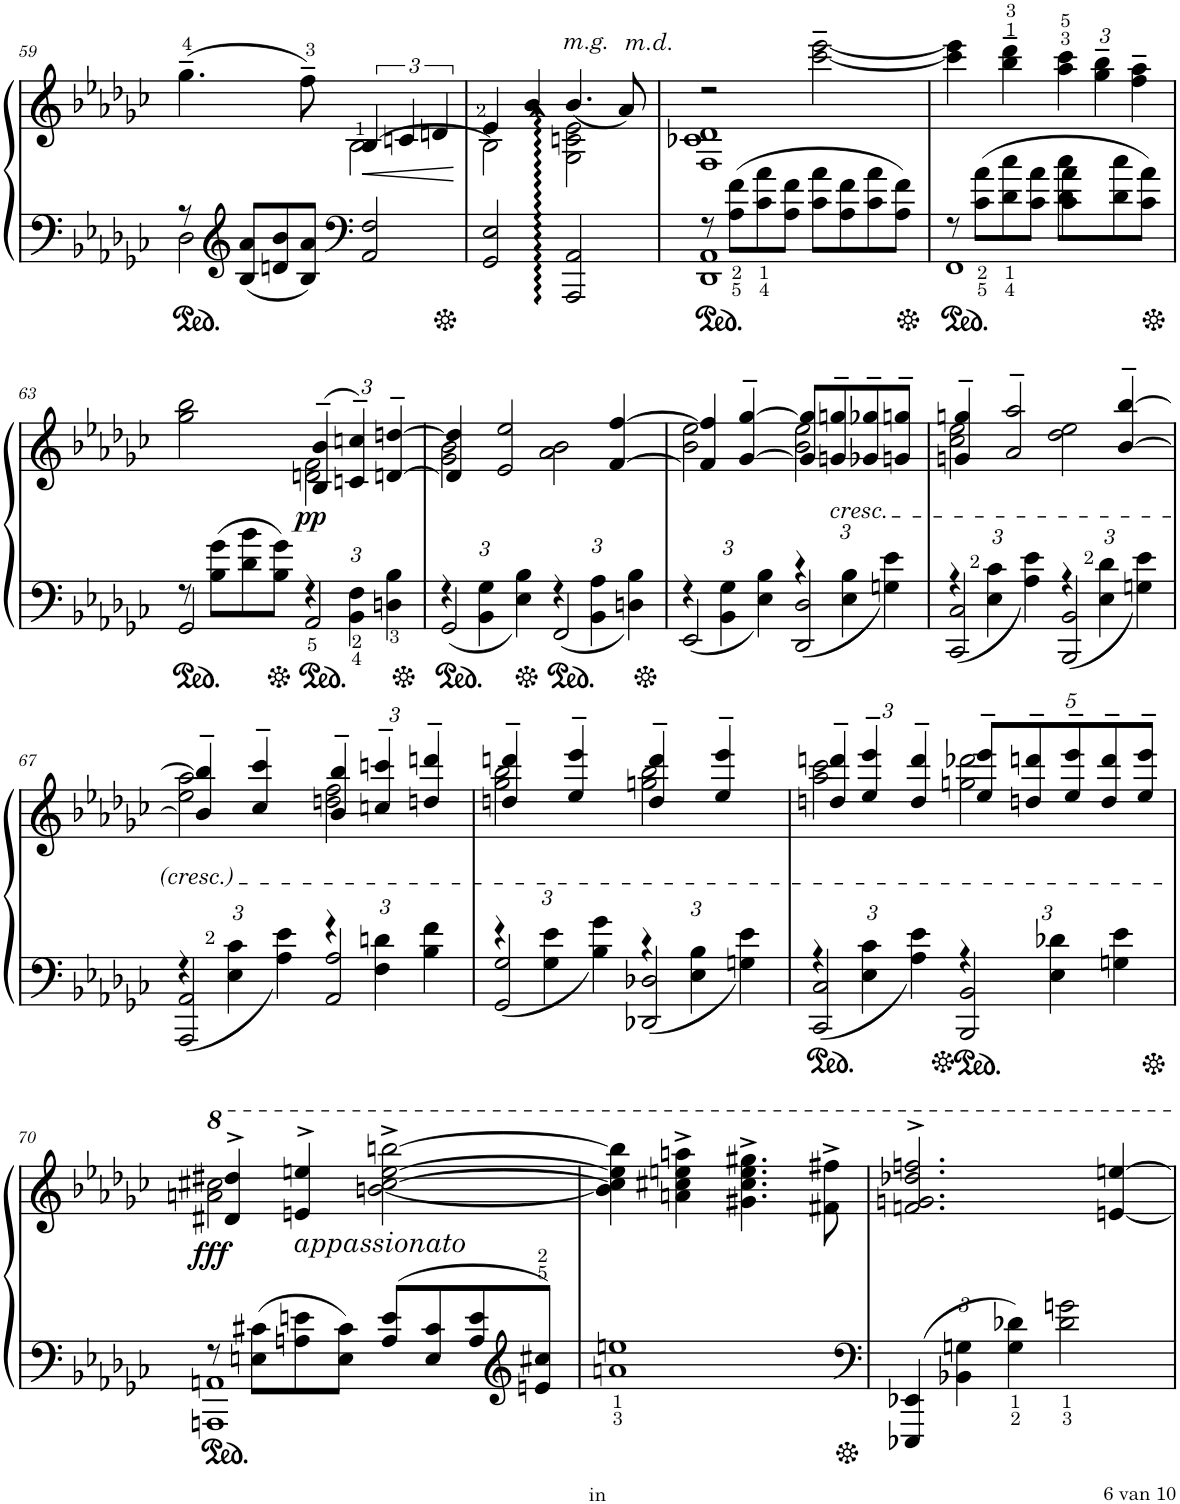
**kern	**kern	**dynam
*part1	*part1	*part1
*staff2	*staff1	*staff1/2
*I"Piano	*	*
*I'Pno.	*	*
!!LO:PB:g=z
*clefF4	*clefG2	*
*k[b-e-a-d-g-c-]	*k[b-e-a-d-g-c-]	*
*M4/4	*M4/4	*
*met(c)	*met(c)	*
=59	=59	=59
*^	*^	*
8r	2D-\	(4.gg-~\	2ryy	.
*clefG2	*	*	*	*
8B-/ 8a-/L	.	.	.	.
8dn/ 8b-/	.	.	.	.
8B-/ 8a-/J	.	8ff~\)	.	.
*clefF4	*	*	*	*
!	!	!	!	!LO:HP:b
2AA-/ 2F/	2ryy	[6B-/	2B-\	<
.	.	6cn/	.	.
.	.	6dn/	.	.
*v	*v	*	*	*
*	*v	*v	*
.	.	[
=60	=60	=60
*	*^	*
*	*	*^	*
2GG-/ 2E-/	4e-/	2B-\]	2ryy	.
.	4b-/	.	.	.
!	!LO:TX:a:i:t=m.g.	!	!	!
2AAA-/: 2AA-/:	2G-\ 2cn\ 2e-\	4.ryy	(>4.b-/	.
!	!	!LO:TX:a:i:t=m.d.	!	!
.	.	(8a-/	8ryy	.
*	*	*v	*v	*
=61	=61	=61	=61
*^	*	*	*
8r	1DD- 1AA-	2r	1F 1c-X 1d-	.
8A-\ 8f\L	.	.	.	.
8c-\ 8a-\	.	.	.	.
8A-\ 8f\J	.	.	.	.
8c-\ 8a-\L	.	[2ccc-\~> [2eee-\~>	.	.
8A-\ 8f\	.	.	.	.
8c-\ 8a-\	.	.	.	.
8A-\ 8f\J)	.	.	.	.
*	*	*v	*v	*
=62	=62	=62	=62
8r	1FF	4ccc-\] 4eee-\]	.
8c-\ 8a-\L	.	.	.
8d-\ 8cc-\	.	4bb-\~ 4ddd-\~	.
8c-\ 8a-\J	.	.	.
*	*	*Xbrackettup	*
8d-\ 8cc-\L	.	6aa-\ 6ccc-\	.
8c-\ 8a-\	.	.	.
.	.	6gg-\~ 6bb-\~	.
8d-\ 8cc-\	.	.	.
.	.	6ff\~ 6aa-\~	.
8c-\ 8a-\J	.	.	.
!!LO:LB:g=z
=63	=63	=63	=63
*	*	*^	*
8r	2GG-/	2gg-\ 2bb-\	2ryy	.
8B-\ 8g-\L	.	.	.	.
8d-\ 8b-\	.	.	.	.
8B-\ 8g-\J	.	.	.	.
*Xbrackettup	*	*	*	*
!	!	!	!	!LO:DY:b
6r	2AA-/	(6B-/~ 6b-/~	2dn\ 2f\	pp
6BB-\ 6F\	.	6cn/~ 6ccn/~)	.	.
6Dn\ 6B-\	.	[6dn/~ [6ddn/~	.	.
=64	=64	=64	=64	=64
6r	2GG-/	4d/] 4dd/]	2g-\ 2b-\	.
6BB-\ 6G-\	.	.	.	.
.	.	2e-/^ 2ee-/^	.	.
6E-\ 6B-\	.	.	.	.
6r	2FF/	.	2a-\ 2b-\	.
6BB-\ 6A-\	.	.	.	.
.	.	[4f/^ [4ff/^	.	.
6Dn\ 6B-\	.	.	.	.
=65	=65	=65	=65	=65
6r	2EE-/	4f/] 4ff/]	2b-\ 2ee-\	.
6BB-\ 6G-\	.	.	.	.
.	.	[4g-/~ [4gg-/~	.	.
6E-\ 6B-\	.	.	.	.
6r	2DD-/ 2D-/	8g-/] 8gg-/]L	2b-\ 2ee-\	.
!	!	!LO:TX:b:i:t=cresc.	!	!
.	.	8gn/~ 8ggn/~	.	.
6E-\ 6B-\	.	.	.	.
.	.	8g-X/~ 8gg-X/~	.	.
6Gn\ 6e-\	.	.	.	.
.	.	8gn/~ 8ggn/~J	.	.
=66	=66	=66	=66	=66
6r	2CC-/ 2C-/	4gn/~ 4ggn/~	2cc-\ 2ee-\	.
6E-\ 6c-\	.	.	.	.
.	.	2a-/~ 2aa-/~	.	.
6A-\ 6e-\	.	.	.	.
6r	2BBB-/ 2BB-/	.	2dd-\ 2ee-\	.
6E-\ 6d-\	.	.	.	.
.	.	[4b-/~ [4bb-/~	.	.
6Gn\ 6e-\	.	.	.	.
!!LO:LB:g=z	!!
=67	=67	=67	=67	=67
6r	2AAA-/ 2AA-/	4b-/]~ 4bb-/]~	2ee-\ 2aa-\	.
6E-\ 6c-\	.	.	.	.
.	.	4cc-/~ 4ccc-/~	.	.
6A-\ 6e-\	.	.	.	.
6r	2AA-/ 2A-/	6b-/~ 6bb-/~	2ddn\ 2ff\	.
6F\ 6dn\	.	6ccn/~ 6cccn/~	.	.
6B-\ 6f\	.	6ddn/~ 6dddn/~	.	.
=68	=68	=68	=68	=68
6r	2GG-/ 2G-/	4ddn/~ 4dddn/~	2gg-\ 2bb-\	.
6G-\ 6e-\	.	.	.	.
.	.	4ee-/~ 4eee-/~	.	.
6B-\ 6g-\	.	.	.	.
6r	2DD-X/ 2D-X/	4dd/~ 4ddd/~	2ggn\ 2bb-\	.
6E-\ 6B-\	.	.	.	.
.	.	4ee-/~ 4eee-/~	.	.
6Gn\ 6e-\	.	.	.	.
=69	=69	=69	=69	=69
6r	2CC-/ 2C-/	6ddn/~ 6dddn/~	2aa-\ 2ccc-\	.
6E-\ 6c-\	.	6ee-/~ 6eee-/~	.	.
6A-\ 6e-\	.	6dd/~ 6ddd/~	.	.
6r	2BBB-/ 2BB-/	10ee-/~ 10eee-/~L	2ggn\ 2ddd-X\	.
.	.	10ddn/~ 10dddn/~	.	.
6E-\ 6d-X\	.	.	.	.
.	.	10ee-/~ 10eee-/~	.	.
.	.	10dd/~ 10ddd/~	.	.
6Gn\ 6e-\	.	.	.	.
.	.	10ee-/~ 10eee-/~J	.	.
!!LO:LB:g=z	!!
=70	=70	=70	=70	=70
!	!	!	!	!LO:DY:b
8r	1AAAn 1AAn	4dd#X/^ 4ddd#X/^	2aan\^ 2ccc#X\^	fff
8En\ 8c#X\L	.	.	.	.
!	!	!LO:TX:b:i:t=appassionato	!	!
8An\ 8en\	.	4een/^ 4eeen/^	.	.
8E\ 8c#\J	.	.	.	.
8A/ 8e/L	.	[2bbn\^> [2ccc#\^> [2eee\^> [2bbbn\^>	2ryy	.
8E/ 8c#/	.	.	.	.
8A/ 8e/	.	.	.	.
*clefG2	*	*	*	*
8en/ 8cc#X/J	.	.	.	.
*v	*v	*	*	*
*	*v	*v	*
=71	=71	=71
1an 1een	4bb\] 4ccc#\] 4eee\] 4bbb\]	.
.	4aan\^ 4ccc#X\^ 4eeen\^ 4aaan\^	.
.	4.gg#X\^ 4.ccc#\^ 4.eee\^ 4.ggg#X\^	.
.	8ff#X\^ 8fff#X\^	.
=72	=72	=72
*clefF4	*	*
6EEE-X/ 6EE-X/	2.ffn/^> 2.ggn/^> 2.ddd-X/^> 2.fffn/^>	.
6BB-X\ 6Gn\	.	.
6G\ 6d-X\	.	.
2d-\ 2gn\	.	.
.	[4een/ [4eeen/	.
=	=	=
*-	*-	*-
